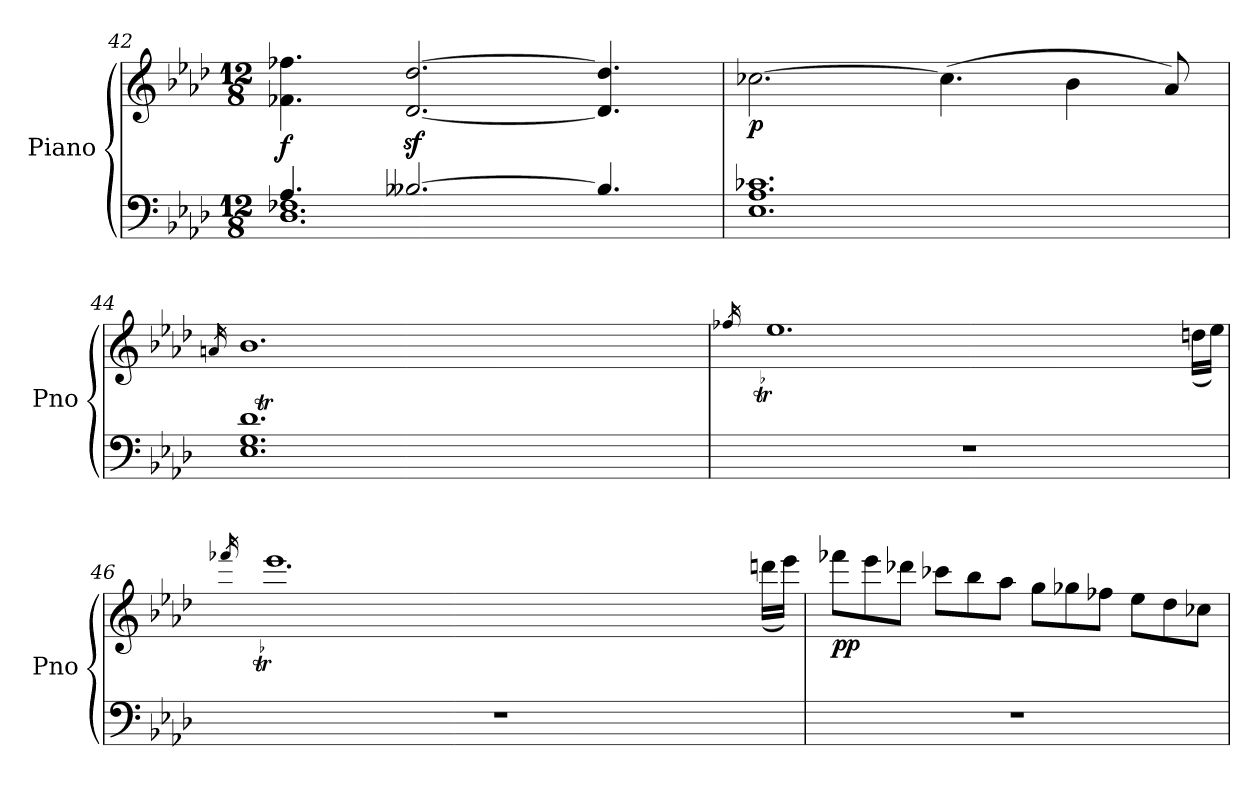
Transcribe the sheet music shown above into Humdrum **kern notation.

**kern	**kern	**dynam
*part1	*part1	*part1
*staff2	*staff1	*staff1/2
*I"Piano	*	*
*I'Pno	*	*
!!LO:LB:g=z
*clefF4	*clefG2	*
*k[b-e-a-d-]	*k[b-e-a-d-]	*
*A-:	*A-:	*
*M12/8	*M12/8	*
=42	=42	=42
*^	*	*
!	!	!	!LO:DY:b
4.A-/	1.D- 1.F-X	4.f-X\ 4.ff-X\	f
[2.B--X/	.	[2.d-/z< [2.dd-/z<	.
4.B--/]	.	4.d-/] 4.dd-/]	.
*v	*v	*	*
=43	=43	=43
!	!	!LO:DY:b
1.E- 1.A- 1.c-X	[2.cc-X\	p
.	(>4.cc-\]	.
.	4b-\	.
.	8a-/)	.
=44	=44	=44
.	16qan/	.
*	*^	*
1.E- 1.G 1.d-	1.b-	16atLLyy	.
.	.	16b-yy	.
.	.	16cc-Xyy	.
.	.	16b-yy	.
.	.	16cc-yy	.
.	.	16b-JJyy	.
.	.	16cc-LLyy	.
.	.	16b-yy	.
.	.	16cc-yy	.
.	.	16b-yy	.
.	.	16cc-yy	.
.	.	16b-JJyy	.
.	.	16cc-LLyy	.
.	.	16b-yy	.
.	.	16cc-yy	.
.	.	16b-yy	.
.	.	16cc-yy	.
.	.	16b-JJyy	.
.	.	16cc-LLyy	.
.	.	16b-yy	.
.	.	16cc-TTTyy	.
.	.	16b-yy	.
.	.	16ayy	.
.	.	16b-JJyy	.
!!LO:LB:g=z	!!
=45	=45	=45	=45
.	16qff-X/	.	.
1.r	1.ee-	16ff-TLLyy	.
.	.	16ee-yy	.
.	.	16ff-yy	.
.	.	16ee-yy	.
.	.	16ff-yy	.
.	.	16ee-JJyy	.
.	.	16ff-LLyy	.
.	.	16ee-yy	.
.	.	16ff-yy	.
.	.	16ee-yy	.
.	.	16ff-yy	.
.	.	16ee-JJyy	.
.	.	16ff-LLyy	.
.	.	16ee-yy	.
.	.	16ff-yy	.
.	.	16ee-yy	.
.	.	16ff-yy	.
.	.	16ee-JJyy	.
.	.	16ff-LLyy	.
.	.	16ee-yy	.
.	.	16ff-TTTyy	.
.	.	16ee-JJyy	.
.	.	(<16ddn\LL	.
.	.	16ee-\JJ)	.
!!LO:LB:g=z	!!
=46	=46	=46	=46
.	16qfff-X/	.	.
1.r	1.eee-	16fff-TLLyy	.
.	.	16eee-yy	.
.	.	16fff-yy	.
.	.	16eee-yy	.
.	.	16fff-yy	.
.	.	16eee-JJyy	.
.	.	16fff-LLyy	.
.	.	16eee-yy	.
.	.	16fff-yy	.
.	.	16eee-yy	.
.	.	16fff-yy	.
.	.	16eee-JJyy	.
.	.	16fff-LLyy	.
.	.	16eee-yy	.
.	.	16fff-yy	.
.	.	16eee-yy	.
.	.	16fff-yy	.
.	.	16eee-JJyy	.
.	.	16fff-LLyy	.
.	.	16eee-yy	.
.	.	16fff-TTTyy	.
.	.	16eee-JJyy	.
.	.	(<16dddn\LL	.
.	.	16eee-\JJ)	.
=47	=47	=47	=47
!	!	!	!LO:DY:b
*	*v	*v	*
1.r	8fff-X\L	pp
.	8eee-\	.
.	8ddd-X\J	.
.	8ccc-X\L	.
.	8bb-\	.
.	8aa-\J	.
.	8gg\L	.
.	8gg-X\	.
.	8ff-X\J	.
.	8ee-\L	.
.	8dd-\	.
.	8cc-X\J	.
=	=	=
*-	*-	*-
